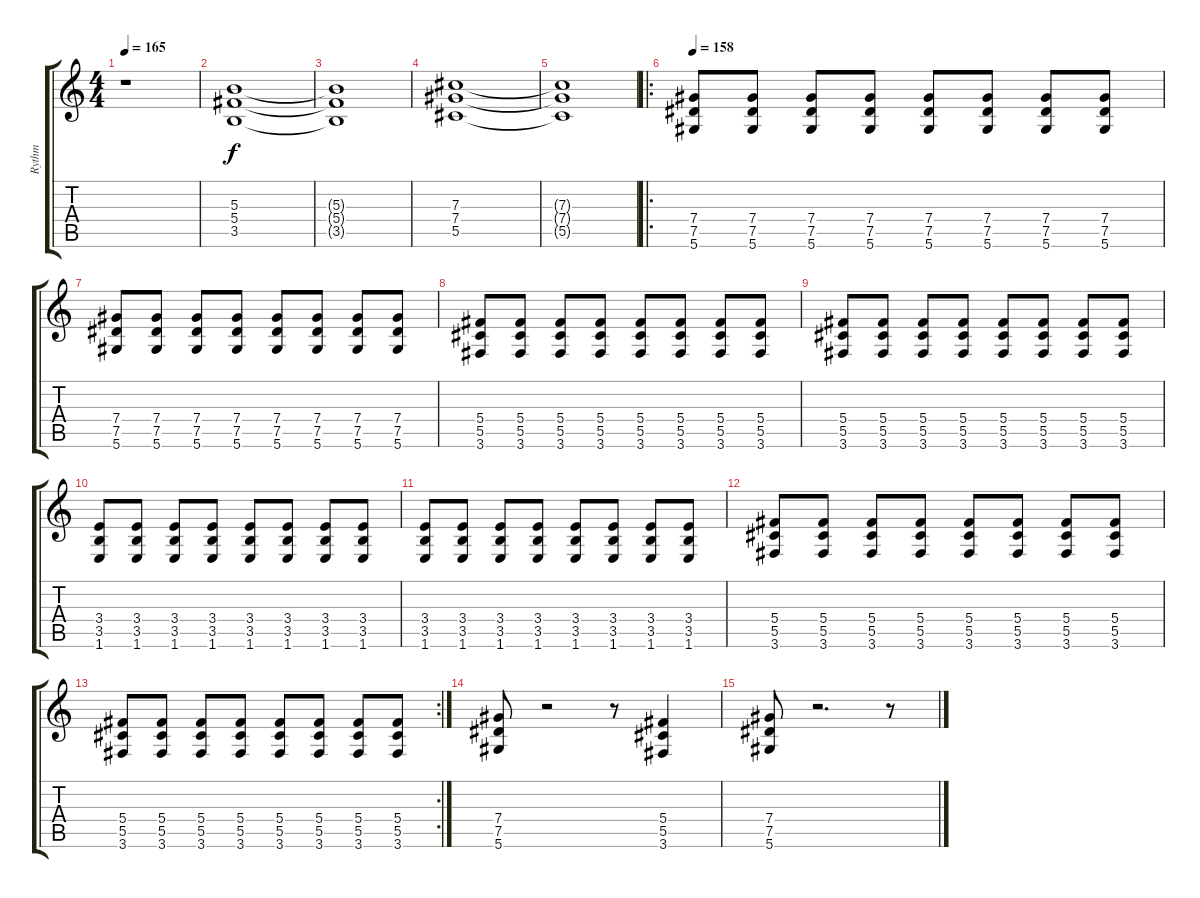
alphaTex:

\track ("Rythm" "Rythm") {instrument distortionguitar}
\staff {score tabs}
\tuning (Eb4 Bb3 Gb3 Db3 Ab2 Eb2) {hide}
\ts (4 4)
\tempo 165
\clef g2
\ks c
r.1{dy f} |
(5.3 5.4 3.5).1 |
(5.3{t} 5.4{t} 3.5{t}).1 |
(7.3 7.4 5.5).1 |
(7.3{t} 7.4{t} 5.5{t}).1 |
\ro
\tempo 158
(7.4 7.5 5.6).8 (7.4 7.5 5.6).8 (7.4 7.5 5.6).8 (7.4 7.5 5.6).8 (7.4 7.5 5.6).8 (7.4 7.5 5.6).8 (7.4 7.5 5.6).8 (7.4 7.5 5.6).8 |
(7.4 7.5 5.6).8 (7.4 7.5 5.6).8 (7.4 7.5 5.6).8 (7.4 7.5 5.6).8 (7.4 7.5 5.6).8 (7.4 7.5 5.6).8 (7.4 7.5 5.6).8 (7.4 7.5 5.6).8 |
(5.4 5.5 3.6).8 (5.4 5.5 3.6).8 (5.4 5.5 3.6).8 (5.4 5.5 3.6).8 (5.4 5.5 3.6).8 (5.4 5.5 3.6).8 (5.4 5.5 3.6).8 (5.4 5.5 3.6).8 |
(5.4 5.5 3.6).8 (5.4 5.5 3.6).8 (5.4 5.5 3.6).8 (5.4 5.5 3.6).8 (5.4 5.5 3.6).8 (5.4 5.5 3.6).8 (5.4 5.5 3.6).8 (5.4 5.5 3.6).8 |
(3.4 3.5 1.6).8 (3.4 3.5 1.6).8 (3.4 3.5 1.6).8 (3.4 3.5 1.6).8 (3.4 3.5 1.6).8 (3.4 3.5 1.6).8 (3.4 3.5 1.6).8 (3.4 3.5 1.6).8 |
(3.4 3.5 1.6).8 (3.4 3.5 1.6).8 (3.4 3.5 1.6).8 (3.4 3.5 1.6).8 (3.4 3.5 1.6).8 (3.4 3.5 1.6).8 (3.4 3.5 1.6).8 (3.4 3.5 1.6).8 |
(5.4 5.5 3.6).8 (5.4 5.5 3.6).8 (5.4 5.5 3.6).8 (5.4 5.5 3.6).8 (5.4 5.5 3.6).8 (5.4 5.5 3.6).8 (5.4 5.5 3.6).8 (5.4 5.5 3.6).8 |
\rc 2
(5.4 5.5 3.6).8 (5.4 5.5 3.6).8 (5.4 5.5 3.6).8 (5.4 5.5 3.6).8 (5.4 5.5 3.6).8 (5.4 5.5 3.6).8 (5.4 5.5 3.6).8 (5.4 5.5 3.6).8 |
(7.4 7.5 5.6).8 r.2 r.8 (5.4 5.5 3.6).4 |
(7.4 7.5 5.6).8 r.2{d} r.8
